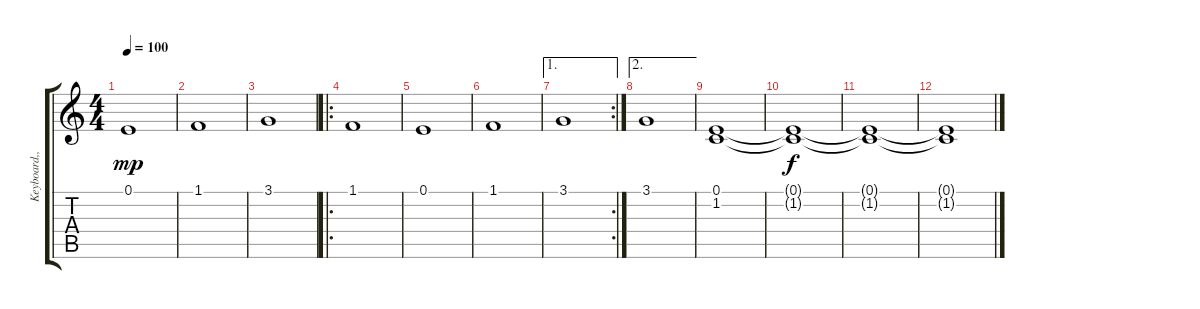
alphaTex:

\track ("Keyboard,,;" "Keyboard,,") {instrument stringensemble2}
\staff {score tabs}
\tuning (E4 B3 G3 D3 A2 E2) {hide}
\ts (4 4)
\tempo 100
\clef g2
\ks c
0.1.1{dy mp} |
1.1.1 |
3.1.1 |
\ro
1.1.1 |
0.1.1 |
1.1.1 |
\ae 1
\rc 2
3.1.1 |
\ae 2
3.1.1 |
(0.1 1.2).1 |
(0.1{t} 1.2{t}).1{dy f} |
(0.1{t} 1.2{t}).1 |
(0.1{t} 1.2{t}).1
